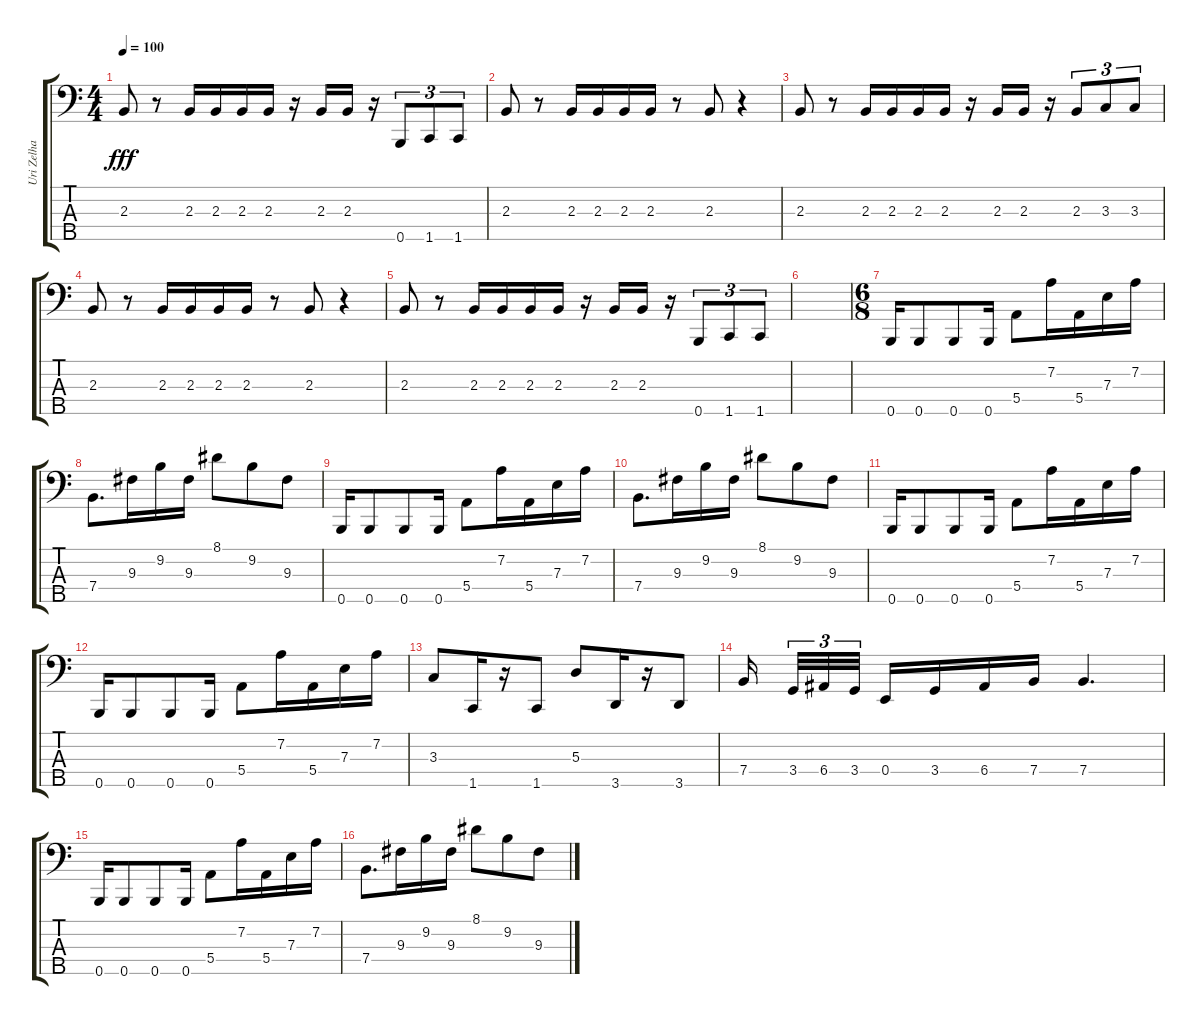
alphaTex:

\track ("Uri Zelha" "Uri Zelha") {instrument electricbasspick}
\staff {score tabs}
\tuning (G2 D2 A1 E1 B0) {hide}
\ts (4 4)
\tempo 100
\clef f4
\ks c
2.3.8{dy fff} r.8 2.3.16 2.3.16 2.3.16 2.3.16 r.16 2.3.16 2.3.16 r.16 0.5.8{tu (3 2)} 1.5.8{tu (3 2)} 1.5.8{tu (3 2)} |
2.3.8 r.8 2.3.16 2.3.16 2.3.16 2.3.16 r.8 2.3.8 r.4 |
2.3.8 r.8 2.3.16 2.3.16 2.3.16 2.3.16 r.16 2.3.16 2.3.16 r.16 2.3.8{tu (3 2)} 3.3.8{tu (3 2)} 3.3.8{tu (3 2)} |
2.3.8 r.8 2.3.16 2.3.16 2.3.16 2.3.16 r.8 2.3.8 r.4 |
2.3.8 r.8 2.3.16 2.3.16 2.3.16 2.3.16 r.16 2.3.16 2.3.16 r.16 0.5.8{tu (3 2)} 1.5.8{tu (3 2)} 1.5.8{tu (3 2)} |
|
\ts (6 8)
0.5.16 0.5.8 0.5.8 0.5.16 5.4.8 7.2.16 5.4.16 7.3.16 7.2.16 |
7.4.8{d} 9.3.16 9.2.16 9.3.16 8.1.8 9.2.8 9.3.8 |
0.5.16 0.5.8 0.5.8 0.5.16 5.4.8 7.2.16 5.4.16 7.3.16 7.2.16 |
7.4.8{d} 9.3.16 9.2.16 9.3.16 8.1.8 9.2.8 9.3.8 |
0.5.16 0.5.8 0.5.8 0.5.16 5.4.8 7.2.16 5.4.16 7.3.16 7.2.16 |
0.5.16 0.5.8 0.5.8 0.5.16 5.4.8 7.2.16 5.4.16 7.3.16 7.2.16 |
3.3.8 1.5.16 r.16 1.5.8 5.3.8 3.5.16 r.16 3.5.8 |
7.4.16{beam splitsecondary} 3.4.32{tu (3 2)} 6.4.32{tu (3 2)} 3.4.32{tu (3 2) beam splitsecondary} 0.4.16 3.4.16 6.4.16 7.4.16 7.4.4{d} |
0.5.16 0.5.8 0.5.8 0.5.16 5.4.8 7.2.16 5.4.16 7.3.16 7.2.16 |
7.4.8{d} 9.3.16 9.2.16 9.3.16 8.1.8 9.2.8 9.3.8
